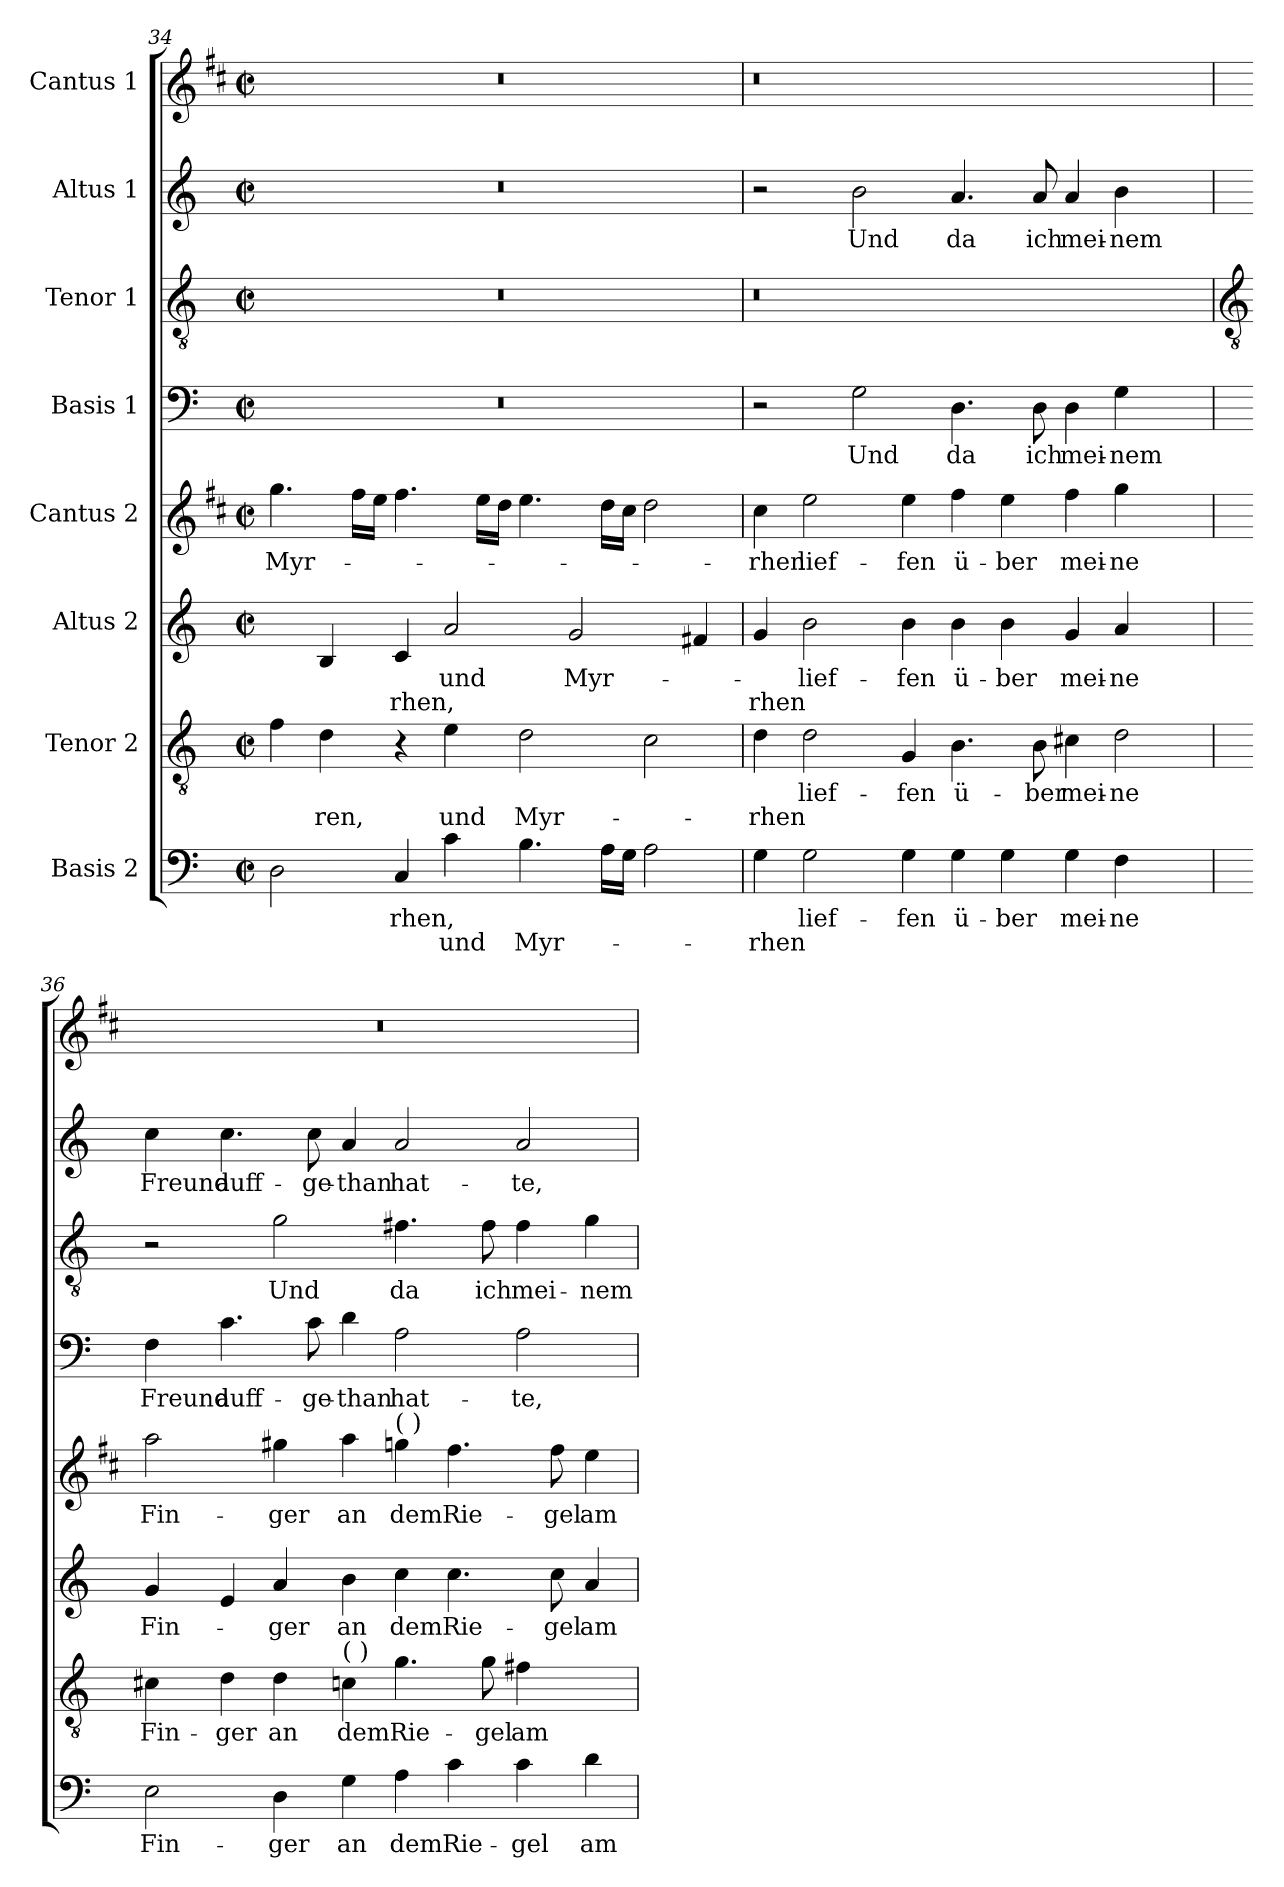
**kern	**text	**text	**kern	**text	**text	**kern	**text	**text	**kern	**text	**kern	**text	**kern	**text	**kern	**text	**kern
*part8	*part8	*part8	*part7	*part7	*part7	*part6	*part6	*part6	*part5	*part5	*part4	*part4	*part3	*part3	*part2	*part2	*part1
*staff8	*staff8	*staff8	*staff7	*staff7	*staff7	*staff6	*staff6	*staff6	*staff5	*staff5	*staff4	*staff4	*staff3	*staff3	*staff2	*staff2	*staff1
*I"Basis 2	*	*	*I"Tenor 2	*	*	*I"Altus 2	*	*	*I"Cantus 2	*	*I"Basis 1	*	*I"Tenor 1	*	*I"Altus 1	*	*I"Cantus 1
!!LO:LB:g=z
*clefF4	*	*	*clefGv2	*	*	*clefG2	*	*	*clefG2	*	*clefF4	*	*clefGv2	*	*clefG2	*	*clefG2
*	*	*	*	*	*	*	*	*	*ITrd1c2	*	*	*	*	*	*	*	*ITrd1c2
*k[]	*	*	*k[]	*	*	*k[]	*	*	*k[]	*	*k[]	*	*k[]	*	*k[]	*	*k[]
*C:	*	*	*C:	*	*	*C:	*	*	*C:	*	*C:	*	*C:	*	*C:	*	*C:
*M4/2	*	*	*M4/2	*	*	*M4/2	*	*	*M4/2	*	*M4/2	*	*M4/2	*	*M4/2	*	*M4/2
*met(c|)	*	*	*met(c|)	*	*	*met(c|)	*	*	*met(c|)	*	*met(c|)	*	*met(c|)	*	*met(c|)	*	*met(c|)
=34	=34	=34	=34	=34	=34	=34	=34	=34	=34	=34	=34	=34	=34	=34	=34	=34	=34
!	!	!	!	!	!	!	!	!	!	!LO:LY:b	!	!	!	!	!	!	!
2D	.	.	4f	.	.	4cyy]	.	.	4.ff	Myr-	0r	.	0r	.	0r	.	0r
!	!	!	!	!	!LO:LY:b	!	!	!	!	!	!	!	!	!	!	!	!
.	.	.	4d	.	-ren,	4B	.	.	.	.	.	.	.	.	.	.	.
.	.	.	.	.	.	.	.	.	16eeLL	.	.	.	.	.	.	.	.
.	.	.	.	.	.	.	.	.	16ddJJ	.	.	.	.	.	.	.	.
!	!LO:LY:b	!	!	!	!	!	!	!LO:LY:b	!	!	!	!	!	!	!	!	!
4C	-rhen,	.	4r	.	.	4c	.	-rhen,	4.ee	.	.	.	.	.	.	.	.
!	!	!LO:LY:b	!	!	!LO:LY:b	!	!LO:LY:b	!	!	!	!	!	!	!	!	!	!
4c	.	und	4e	.	und	2a	und	.	.	.	.	.	.	.	.	.	.
.	.	.	.	.	.	.	.	.	16ddLL	.	.	.	.	.	.	.	.
.	.	.	.	.	.	.	.	.	16ccJJ	.	.	.	.	.	.	.	.
!	!	!LO:LY:b	!	!	!LO:LY:b	!	!	!	!	!	!	!	!	!	!	!	!
4.B	.	Myr-	2d	.	Myr-	.	.	.	4.dd	.	.	.	.	.	.	.	.
!	!	!	!	!	!	!	!LO:LY:b	!	!	!	!	!	!	!	!	!	!
.	.	.	.	.	.	2g	Myr-	.	.	.	.	.	.	.	.	.	.
16ALL	.	.	.	.	.	.	.	.	16ccLL	.	.	.	.	.	.	.	.
16GJJ	.	.	.	.	.	.	.	.	16bJJ	.	.	.	.	.	.	.	.
2A	.	.	2c	.	.	.	.	.	2cc	.	.	.	.	.	.	.	.
.	.	.	.	.	.	4f#X	.	.	.	.	.	.	.	.	.	.	.
!!LO:LB:g=z
=35	=35	=35	=35	=35	=35	=35	=35	=35	=35	=35	=35	=35	=35	=35	=35	=35	=35
!	!	!LO:LY:b	!	!	!LO:LY:b	!	!	!LO:LY:b	!	!LO:LY:b	!	!	!	!	!	!	!
4G	.	-rhen	4d	.	-rhen	4g	.	-rhen	4b	-rhen	2r	.	0r	.	2r	.	0r
!	!LO:LY:b	!	!	!LO:LY:b	!	!	!LO:LY:b	!	!	!LO:LY:b	!	!	!	!	!	!	!
2G	lief-	.	2d	lief-	.	2b	lief-	.	2dd	lief-	.	.	.	.	.	.	.
!	!	!	!	!	!	!	!	!	!	!	!	!LO:LY:b	!	!	!	!LO:LY:b	!
.	.	.	.	.	.	.	.	.	.	.	2G	Und	.	.	2b	Und	.
!	!LO:LY:b	!	!	!LO:LY:b	!	!	!LO:LY:b	!	!	!LO:LY:b	!	!	!	!	!	!	!
4G	-fen	.	4G	-fen	.	4b	-fen	.	4dd	-fen	.	.	.	.	.	.	.
!	!LO:LY:b	!	!	!LO:LY:b	!	!	!LO:LY:b	!	!	!LO:LY:b	!	!LO:LY:b	!	!	!	!LO:LY:b	!
4G	ü-	.	4.B	ü-	.	4b	ü-	.	4ee	ü-	4.D	da	.	.	4.a	da	.
!	!LO:LY:b	!	!	!	!	!	!LO:LY:b	!	!	!LO:LY:b	!	!	!	!	!	!	!
4G	-ber	.	.	.	.	4b	-ber	.	4dd	-ber	.	.	.	.	.	.	.
!	!	!	!	!LO:LY:b	!	!	!	!	!	!	!	!LO:LY:b	!	!	!	!LO:LY:b	!
.	.	.	8B	-ber	.	.	.	.	.	.	8D	ich	.	.	8a	ich	.
!	!LO:LY:b	!	!	!LO:LY:b	!	!	!LO:LY:b	!	!	!LO:LY:b	!	!LO:LY:b	!	!	!	!LO:LY:b	!
4G	mei-	.	4c#X	mei-	.	4g	mei-	.	4ee	mei-	4D	mei-	.	.	4a	mei-	.
!	!LO:LY:b	!	!	!LO:LY:b	!	!	!LO:LY:b	!	!	!LO:LY:b	!	!LO:LY:b	!	!	!	!LO:LY:b	!
4F	-ne	.	2d	-ne	.	4a	-ne	.	4ff	-ne	4G	-nem	.	.	4b	-nem	.
4ryy	.	.	.	.	.	4ryy	.	.	4ryy	.	4ryy	.	4ryy	.	4ryy	.	4ryy
!!LO:LB:g=z
=36	=36	=36	=36	=36	=36	=36	=36	=36	=36	=36	=36	=36	=36	=36	=36	=36	=36
*	*	*	*	*	*	*	*	*	*	*	*	*	*clefGv2	*	*	*	*
!	!LO:LY:b	!	!	!LO:LY:b	!	!	!LO:LY:b	!	!	!LO:LY:b	!	!LO:LY:b	!	!	!	!LO:LY:b	!
2E	Fin-	.	4c#X	Fin-	.	4g	Fin-	.	2gg	Fin-	4F	Freund	2r	.	4cc	Freund	0r
!	!	!	!	!LO:LY:b	!	!	!	!	!	!	!	!LO:LY:b	!	!	!	!LO:LY:b	!
.	.	.	4d	-ger	.	4e	.	.	.	.	4.c	auff-	.	.	4.cc	auff-	.
!	!LO:LY:b	!	!	!LO:LY:b	!	!	!LO:LY:b	!	!	!LO:LY:b	!	!	!	!LO:LY:b	!	!	!
4D	-ger	.	4d	an	.	4a	-ger	.	4ff#X	-ger	.	.	2g	Und	.	.	.
!	!	!	!	!	!	!	!	!	!	!	!	!LO:LY:b	!	!	!	!LO:LY:b	!
.	.	.	.	.	.	.	.	.	.	.	8c	-ge-	.	.	8cc	-ge-	.
!	!	!	!LO:TX:a:t=(  )	!	!	!	!	!	!	!	!	!	!	!	!	!	!
!	!LO:LY:b	!	!	!LO:LY:b	!	!	!LO:LY:b	!	!	!LO:LY:b	!	!LO:LY:b	!	!	!	!LO:LY:b	!
4G	an	.	4c	dem	.	4b	an	.	4gg	an	4d	-than	.	.	4a	-than	.
!	!	!	!	!	!	!	!	!	!LO:TX:a:t=(  )	!	!	!	!	!	!	!	!
!	!LO:LY:b	!	!	!LO:LY:b	!	!	!LO:LY:b	!	!	!LO:LY:b	!	!LO:LY:b	!	!LO:LY:b	!	!LO:LY:b	!
4A	dem	.	4.g	Rie-	.	4cc	dem	.	4ff	dem	2A	hat-	4.f#X	da	2a	hat-	.
!	!LO:LY:b	!	!	!	!	!	!LO:LY:b	!	!	!LO:LY:b	!	!	!	!	!	!	!
4c	Rie-	.	.	.	.	4.cc	Rie-	.	4.ee	Rie-	.	.	.	.	.	.	.
!	!	!	!	!LO:LY:b	!	!	!	!	!	!	!	!	!	!LO:LY:b	!	!	!
.	.	.	8g	-gel	.	.	.	.	.	.	.	.	8f#	ich	.	.	.
!	!LO:LY:b	!	!	!LO:LY:b	!	!	!	!	!	!	!	!LO:LY:b	!	!LO:LY:b	!	!LO:LY:b	!
4c	-gel	.	4f#X	am	.	.	.	.	.	.	2A	-te,	4f#	mei-	2a	-te,	.
!	!	!	!	!	!	!	!LO:LY:b	!	!	!LO:LY:b	!	!	!	!	!	!	!
.	.	.	.	.	.	8cc	-gel	.	8ee	-gel	.	.	.	.	.	.	.
!	!LO:LY:b	!	!	!	!	!	!LO:LY:b	!	!	!LO:LY:b	!	!	!	!LO:LY:b	!	!	!
4d	am	.	4ryy	.	.	4a	am	.	4dd	am	.	.	4g	-nem	.	.	.
=	=	=	=	=	=	=	=	=	=	=	=	=	=	=	=	=	=
*-	*-	*-	*-	*-	*-	*-	*-	*-	*-	*-	*-	*-	*-	*-	*-	*-	*-
